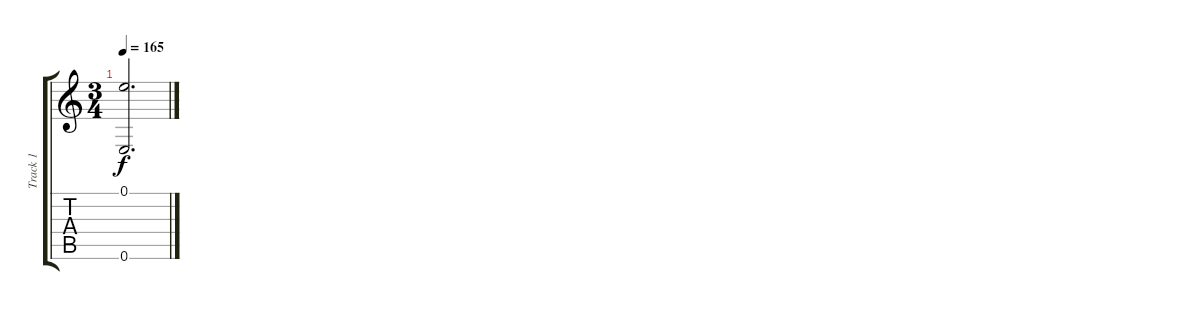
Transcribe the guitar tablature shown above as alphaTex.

\track ("Track 1" "Track 1") {instrument electricguitarjazz}
\staff {score tabs}
\tuning (E4 B3 G3 D3 A2 E2) {hide}
\ts (3 4)
\tempo 165
\clef g2
\ks c
(0.1 0.6).2{d dy f}
